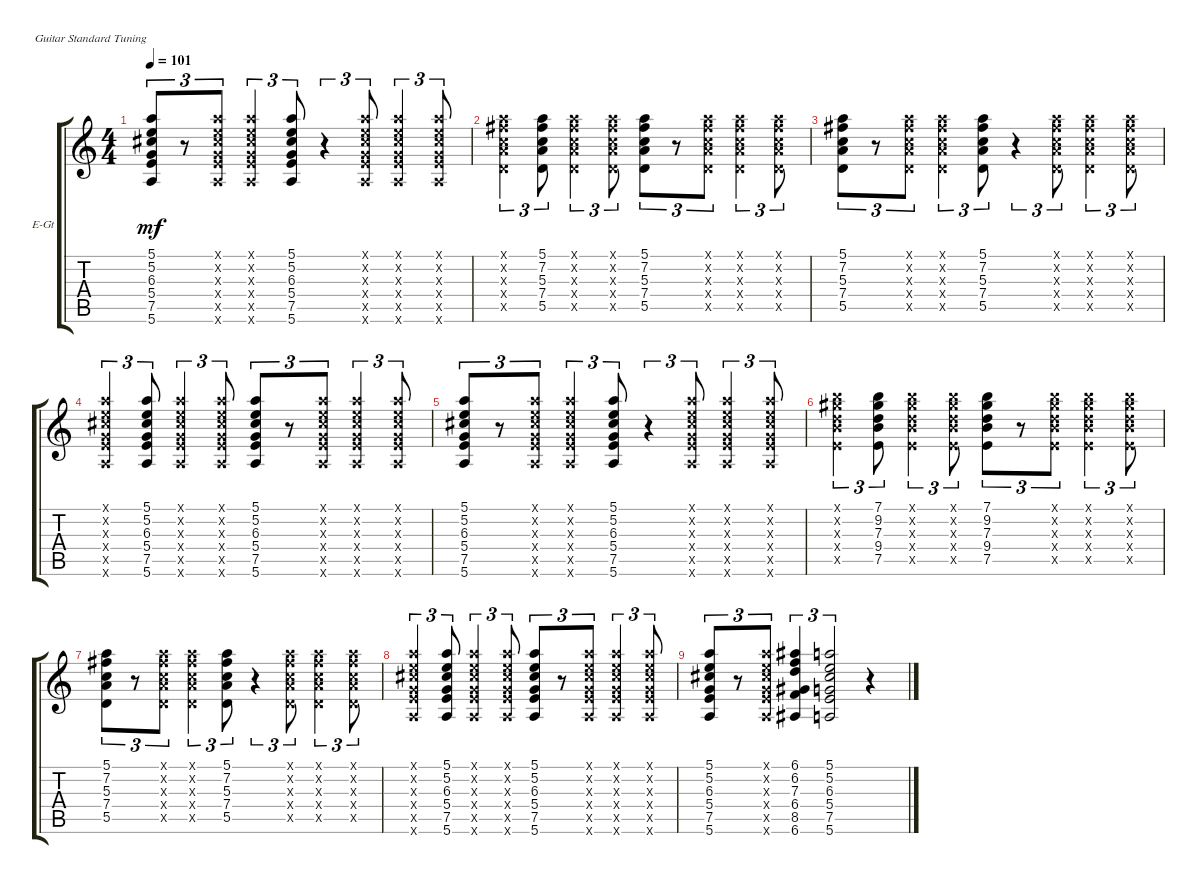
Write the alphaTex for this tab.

\defaultSystemsLayout 4
\bracketExtendMode groupsimilarinstruments
\firstSystemTrackNameOrientation horizontal
\otherSystemsTrackNameOrientation horizontal
\track ("Electric Guitar" "E-Gt") {instrument overdrivenguitar}
\staff {score tabs}
\tuning (E4 B3 G3 D3 A2 E2)
\ts (4 4)
\tempo 101
\clef g2
\ks c
(5.6 7.5 5.4 6.3 5.2 5.1).8{tu (3 2) dy mf} r.8{tu (3 2)} (5.6{x} 7.5{x} 5.4{x} 6.3{x} 5.2{x} 5.1{x}).8{tu (3 2)} (5.6{x} 7.5{x} 5.4{x} 6.3{x} 5.2{x} 5.1{x}).4{tu (3 2)} (5.6 7.5 5.4 6.3 5.2 5.1).8{tu (3 2)} r.4{tu (3 2)} (5.6{x} 7.5{x} 5.4{x} 6.3{x} 5.2{x} 5.1{x}).8{tu (3 2)} (5.6{x} 7.5{x} 5.4{x} 6.3{x} 5.2{x} 5.1{x}).4{tu (3 2)} (5.6{x} 7.5{x} 5.4{x} 6.3{x} 5.2{x} 5.1{x}).8{tu (3 2)} |
(5.5{x} 7.4{x} 5.3{x} 7.2{x} 5.1{x}).4{tu (3 2)} (5.5 7.4 5.3 7.2 5.1).8{tu (3 2)} (5.5{x} 7.4{x} 5.3{x} 7.2{x} 5.1{x}).4{tu (3 2)} (5.5{x} 7.4{x} 5.3{x} 7.2{x} 5.1{x}).8{tu (3 2)} (5.5 7.4 5.3 7.2 5.1).8{tu (3 2)} r.8{tu (3 2)} (5.5{x} 7.4{x} 5.3{x} 7.2{x} 5.1{x}).8{tu (3 2)} (5.5{x} 7.4{x} 5.3{x} 7.2{x} 5.1{x}).4{tu (3 2)} (5.5{x} 7.4{x} 5.3{x} 7.2{x} 5.1{x}).8{tu (3 2)} |
(5.5 7.4 5.3 7.2 5.1).8{tu (3 2)} r.8{tu (3 2)} (5.5{x} 7.4{x} 5.3{x} 7.2{x} 5.1{x}).8{tu (3 2)} (5.5{x} 7.4{x} 5.3{x} 7.2{x} 5.1{x}).4{tu (3 2)} (5.5 7.4 5.3 7.2 5.1).8{tu (3 2)} r.4{tu (3 2)} (5.5{x} 7.4{x} 5.3{x} 7.2{x} 5.1{x}).8{tu (3 2)} (5.5{x} 7.4{x} 5.3{x} 7.2{x} 5.1{x}).4{tu (3 2)} (5.5{x} 7.4{x} 5.3{x} 7.2{x} 5.1{x}).8{tu (3 2)} |
(5.6{x} 7.5{x} 5.4{x} 6.3{x} 5.2{x} 5.1{x}).4{tu (3 2)} (5.6 7.5 5.4 6.3 5.2 5.1).8{tu (3 2)} (5.6{x} 7.5{x} 5.4{x} 6.3{x} 5.2{x} 5.1{x}).4{tu (3 2)} (5.6{x} 7.5{x} 5.4{x} 6.3{x} 5.2{x} 5.1{x}).8{tu (3 2)} (5.6 7.5 5.4 6.3 5.2 5.1).8{tu (3 2)} r.8{tu (3 2)} (5.6{x} 7.5{x} 5.4{x} 6.3{x} 5.2{x} 5.1{x}).8{tu (3 2)} (5.6{x} 7.5{x} 5.4{x} 6.3{x} 5.2{x} 5.1{x}).4{tu (3 2)} (5.6{x} 7.5{x} 5.4{x} 6.3{x} 5.2{x} 5.1{x}).8{tu (3 2)} |
(5.6 7.5 5.4 6.3 5.2 5.1).8{tu (3 2)} r.8{tu (3 2)} (5.6{x} 7.5{x} 5.4{x} 6.3{x} 5.2{x} 5.1{x}).8{tu (3 2)} (5.6{x} 7.5{x} 5.4{x} 6.3{x} 5.2{x} 5.1{x}).4{tu (3 2)} (5.6 7.5 5.4 6.3 5.2 5.1).8{tu (3 2)} r.4{tu (3 2)} (5.6{x} 7.5{x} 5.4{x} 6.3{x} 5.2{x} 5.1{x}).8{tu (3 2)} (5.6{x} 7.5{x} 5.4{x} 6.3{x} 5.2{x} 5.1{x}).4{tu (3 2)} (5.6{x} 7.5{x} 5.4{x} 6.3{x} 5.2{x} 5.1{x}).8{tu (3 2)} |
(7.5{x} 9.4{x} 7.3{x} 9.2{x} 7.1{x}).4{tu (3 2)} (7.5 9.4 7.3 9.2 7.1).8{tu (3 2)} (7.5{x} 9.4{x} 7.3{x} 9.2{x} 7.1{x}).4{tu (3 2)} (7.5{x} 9.4{x} 7.3{x} 9.2{x} 7.1{x}).8{tu (3 2)} (7.5 9.4 7.3 9.2 7.1).8{tu (3 2)} r.8{tu (3 2)} (7.5{x} 9.4{x} 7.3{x} 9.2{x} 7.1{x}).8{tu (3 2)} (7.5{x} 9.4{x} 7.3{x} 9.2{x} 7.1{x}).4{tu (3 2)} (7.5{x} 9.4{x} 7.3{x} 9.2{x} 7.1{x}).8{tu (3 2)} |
(5.5 7.4 5.3 7.2 5.1).8{tu (3 2)} r.8{tu (3 2)} (5.5{x} 7.4{x} 5.3{x} 7.2{x} 5.1{x}).8{tu (3 2)} (5.5{x} 7.4{x} 5.3{x} 7.2{x} 5.1{x}).4{tu (3 2)} (5.5 7.4 5.3 7.2 5.1).8{tu (3 2)} r.4{tu (3 2)} (5.5{x} 7.4{x} 5.3{x} 7.2{x} 5.1{x}).8{tu (3 2)} (5.5{x} 7.4{x} 5.3{x} 7.2{x} 5.1{x}).4{tu (3 2)} (5.5{x} 7.4{x} 5.3{x} 7.2{x} 5.1{x}).8{tu (3 2)} |
(5.6{x} 7.5{x} 5.4{x} 6.3{x} 5.2{x} 5.1{x}).4{tu (3 2)} (5.6 7.5 5.4 6.3 5.2 5.1).8{tu (3 2)} (5.6{x} 7.5{x} 5.4{x} 6.3{x} 5.2{x} 5.1{x}).4{tu (3 2)} (5.6{x} 7.5{x} 5.4{x} 6.3{x} 5.2{x} 5.1{x}).8{tu (3 2)} (5.6 7.5 5.4 6.3 5.2 5.1).8{tu (3 2)} r.8{tu (3 2)} (5.6{x} 7.5{x} 5.4{x} 6.3{x} 5.2{x} 5.1{x}).8{tu (3 2)} (5.6{x} 7.5{x} 5.4{x} 6.3{x} 5.2{x} 5.1{x}).4{tu (3 2)} (5.6{x} 7.5{x} 5.4{x} 6.3{x} 5.2{x} 5.1{x}).8{tu (3 2)} |
(5.6 7.5 5.4 6.3 5.2 5.1).8{tu (3 2)} r.8{tu (3 2)} (5.6{x} 7.5{x} 5.4{x} 6.3{x} 5.2{x} 5.1{x}).8{tu (3 2)} (6.6 8.5 6.4 7.3 6.2 6.1).4{tu (3 2)} (5.6 7.5 5.4 6.3 5.2 5.1).2{tu (3 2)} r.4
